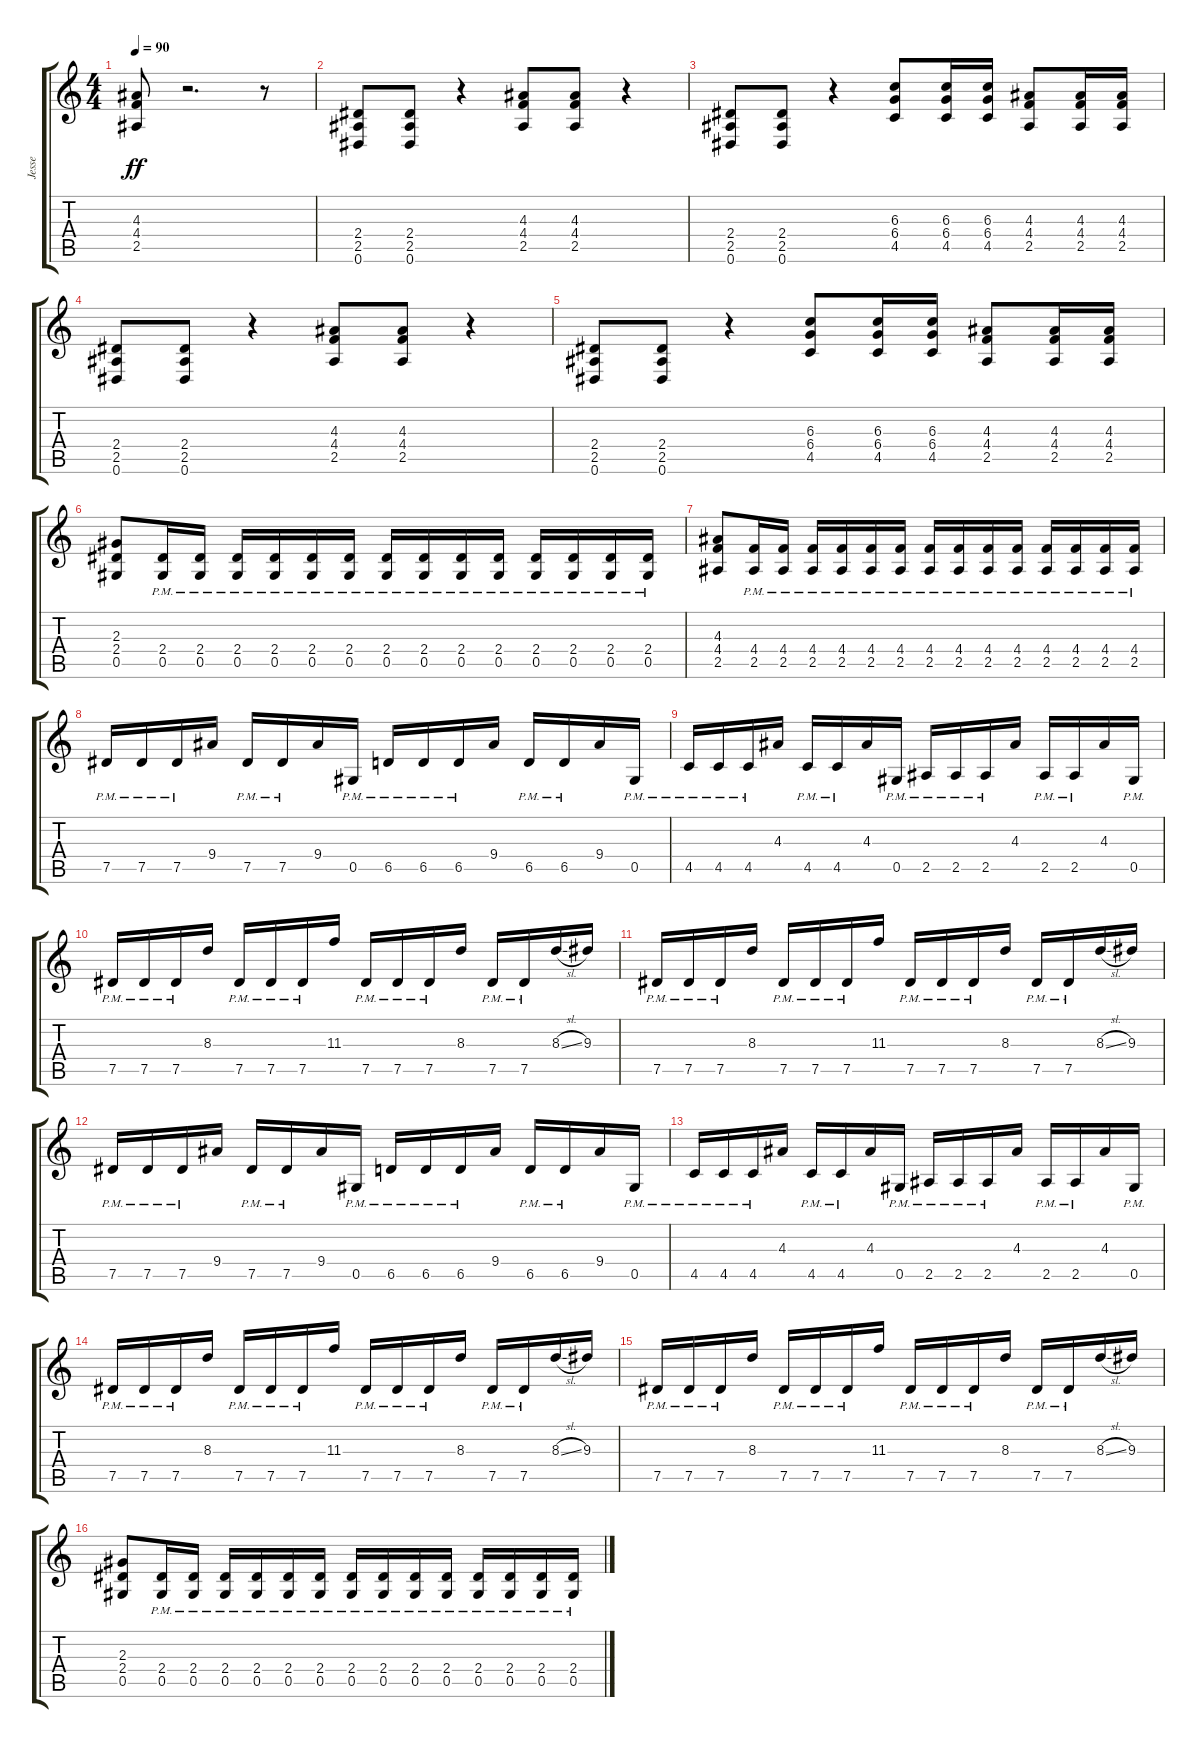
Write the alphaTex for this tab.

\track ("Jesse" "Jesse") {instrument distortionguitar}
\staff {score tabs}
\tuning (Eb4 Bb3 Gb3 Db3 Ab2 Eb2) {hide}
\ts (4 4)
\tempo 90
\clef g2
\ks c
(4.3 4.4 2.5).8{dy ff} r.2{d} r.8 |
(2.4 2.5 0.6).8 (2.4 2.5 0.6).8 r.4 (4.3 4.4 2.5).8 (4.3 4.4 2.5).8 r.4 |
(2.4 2.5 0.6).8 (2.4 2.5 0.6).8 r.4 (6.3 6.4 4.5).8 (6.3 6.4 4.5).16 (6.3 6.4 4.5).16 (4.3 4.4 2.5).8 (4.3 4.4 2.5).16 (4.3 4.4 2.5).16 |
(2.4 2.5 0.6).8 (2.4 2.5 0.6).8 r.4 (4.3 4.4 2.5).8 (4.3 4.4 2.5).8 r.4 |
(2.4 2.5 0.6).8 (2.4 2.5 0.6).8 r.4 (6.3 6.4 4.5).8 (6.3 6.4 4.5).16 (6.3 6.4 4.5).16 (4.3 4.4 2.5).8 (4.3 4.4 2.5).16 (4.3 4.4 2.5).16 |
(2.3 2.4 0.5).8 (2.4{pm} 0.5{pm}).16 (2.4{pm} 0.5{pm}).16 (2.4{pm} 0.5{pm}).16 (2.4{pm} 0.5{pm}).16 (2.4{pm} 0.5{pm}).16 (2.4{pm} 0.5{pm}).16 (2.4{pm} 0.5{pm}).16 (2.4{pm} 0.5{pm}).16 (2.4{pm} 0.5{pm}).16 (2.4{pm} 0.5{pm}).16 (2.4{pm} 0.5{pm}).16 (2.4{pm} 0.5{pm}).16 (2.4{pm} 0.5{pm}).16 (2.4{pm} 0.5{pm}).16 |
(4.3 4.4 2.5).8 (4.4{pm} 2.5{pm}).16 (4.4{pm} 2.5{pm}).16 (4.4{pm} 2.5{pm}).16 (4.4{pm} 2.5{pm}).16 (4.4{pm} 2.5{pm}).16 (4.4{pm} 2.5{pm}).16 (4.4{pm} 2.5{pm}).16 (4.4{pm} 2.5{pm}).16 (4.4{pm} 2.5{pm}).16 (4.4{pm} 2.5{pm}).16 (4.4{pm} 2.5{pm}).16 (4.4{pm} 2.5{pm}).16 (4.4{pm} 2.5{pm}).16 (4.4{pm} 2.5{pm}).16 |
7.5{pm}.16 7.5{pm}.16 7.5{pm}.16 9.4.16 7.5{pm}.16 7.5{pm}.16 9.4.16 0.5{pm}.16 6.5{pm}.16 6.5{pm}.16 6.5{pm}.16 9.4.16 6.5{pm}.16 6.5{pm}.16 9.4.16 0.5{pm}.16 |
4.5{pm}.16 4.5{pm}.16 4.5{pm}.16 4.3.16 4.5{pm}.16 4.5{pm}.16 4.3.16 0.5{pm}.16 2.5{pm}.16 2.5{pm}.16 2.5{pm}.16 4.3.16 2.5{pm}.16 2.5{pm}.16 4.3.16 0.5{pm}.16 |
7.5{pm}.16 7.5{pm}.16 7.5{pm}.16 8.3.16 7.5{pm}.16 7.5{pm}.16 7.5{pm}.16 11.3.16 7.5{pm}.16 7.5{pm}.16 7.5{pm}.16 8.3.16 7.5{pm}.16 7.5{pm}.16 8.3{sl}.16 9.3.16 |
7.5{pm}.16 7.5{pm}.16 7.5{pm}.16 8.3.16 7.5{pm}.16 7.5{pm}.16 7.5{pm}.16 11.3.16 7.5{pm}.16 7.5{pm}.16 7.5{pm}.16 8.3.16 7.5{pm}.16 7.5{pm}.16 8.3{sl}.16 9.3.16 |
7.5{pm}.16 7.5{pm}.16 7.5{pm}.16 9.4.16 7.5{pm}.16 7.5{pm}.16 9.4.16 0.5{pm}.16 6.5{pm}.16 6.5{pm}.16 6.5{pm}.16 9.4.16 6.5{pm}.16 6.5{pm}.16 9.4.16 0.5{pm}.16 |
4.5{pm}.16 4.5{pm}.16 4.5{pm}.16 4.3.16 4.5{pm}.16 4.5{pm}.16 4.3.16 0.5{pm}.16 2.5{pm}.16 2.5{pm}.16 2.5{pm}.16 4.3.16 2.5{pm}.16 2.5{pm}.16 4.3.16 0.5{pm}.16 |
7.5{pm}.16 7.5{pm}.16 7.5{pm}.16 8.3.16 7.5{pm}.16 7.5{pm}.16 7.5{pm}.16 11.3.16 7.5{pm}.16 7.5{pm}.16 7.5{pm}.16 8.3.16 7.5{pm}.16 7.5{pm}.16 8.3{sl}.16 9.3.16 |
7.5{pm}.16 7.5{pm}.16 7.5{pm}.16 8.3.16 7.5{pm}.16 7.5{pm}.16 7.5{pm}.16 11.3.16 7.5{pm}.16 7.5{pm}.16 7.5{pm}.16 8.3.16 7.5{pm}.16 7.5{pm}.16 8.3{sl}.16 9.3.16 |
(2.3 2.4 0.5).8 (2.4{pm} 0.5{pm}).16 (2.4{pm} 0.5{pm}).16 (2.4{pm} 0.5{pm}).16 (2.4{pm} 0.5{pm}).16 (2.4{pm} 0.5{pm}).16 (2.4{pm} 0.5{pm}).16 (2.4{pm} 0.5{pm}).16 (2.4{pm} 0.5{pm}).16 (2.4{pm} 0.5{pm}).16 (2.4{pm} 0.5{pm}).16 (2.4{pm} 0.5{pm}).16 (2.4{pm} 0.5{pm}).16 (2.4{pm} 0.5{pm}).16 (2.4{pm} 0.5{pm}).16
